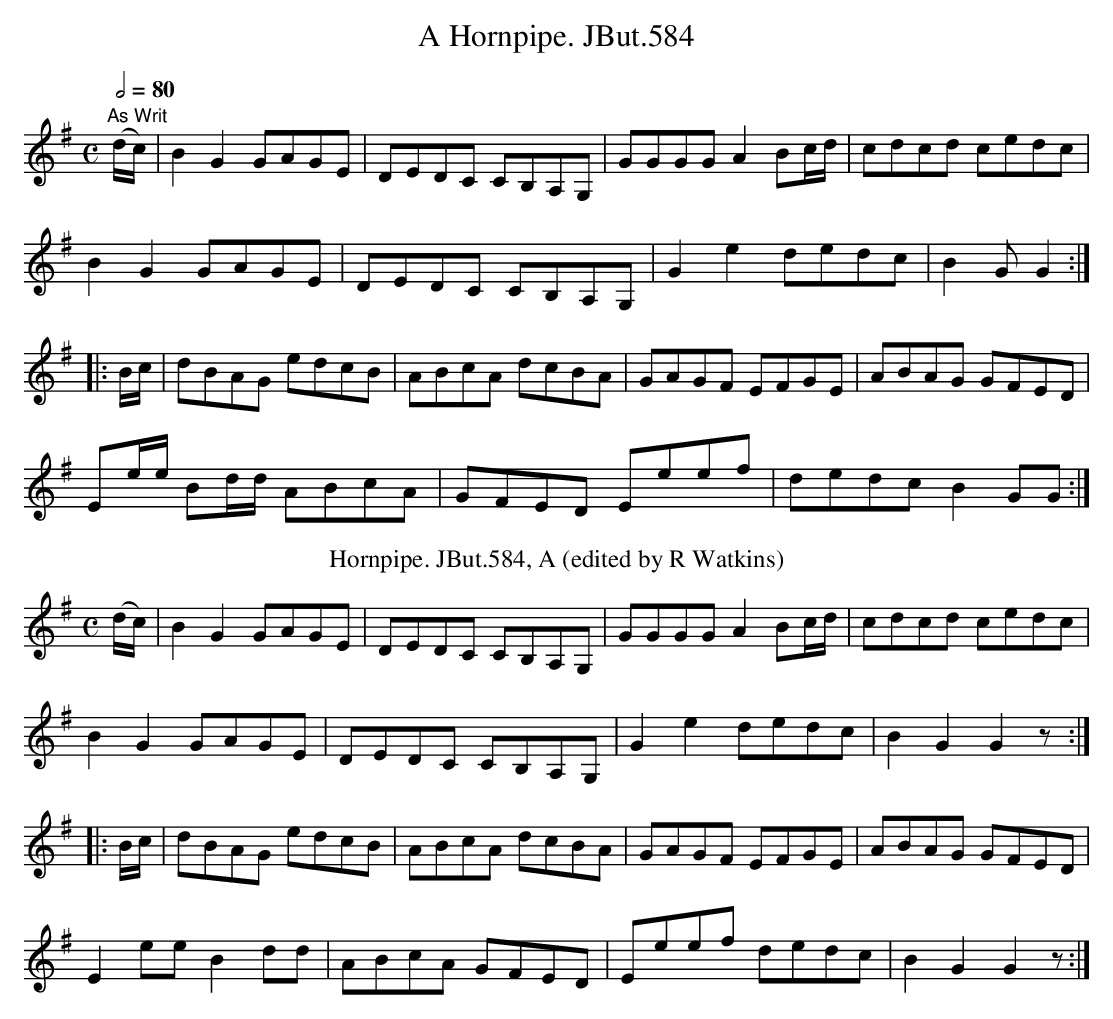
X:1
T:Hornpipe. JBut.584, A
M:C
L:1/8
Q:1/2=80
K:G
"As Writ"(d/c/)|B2G2 GAGE |DEDC CB,A,G,|GGGG A2Bc/d/|cdcd cedc|
B2G2 GAGE |DEDC CB,A,G,|G2e2 dedc|B2GG2:|
|:B/c/|dBAG edcB|ABcA dcBA|GAGF EFGE|ABAG GFED|
Ee/e/ Bd/d/ ABcA|GFED Eeef|dedc B2GG:|
T:Hornpipe. JBut.584, A (edited by R Watkins)
(d/c/)|B2G2 GAGE |DEDC CB,A,G,|GGGG A2Bc/d/|cdcd cedc|
B2G2 GAGE |DEDC CB,A,G,|G2e2 dedc|B2G2G2z:|
|:B/c/|dBAG edcB|ABcA dcBA|GAGF EFGE|ABAG GFED|
E2ee B2dd|ABcA GFED| Eeef dedc|B2G2G2z:|
